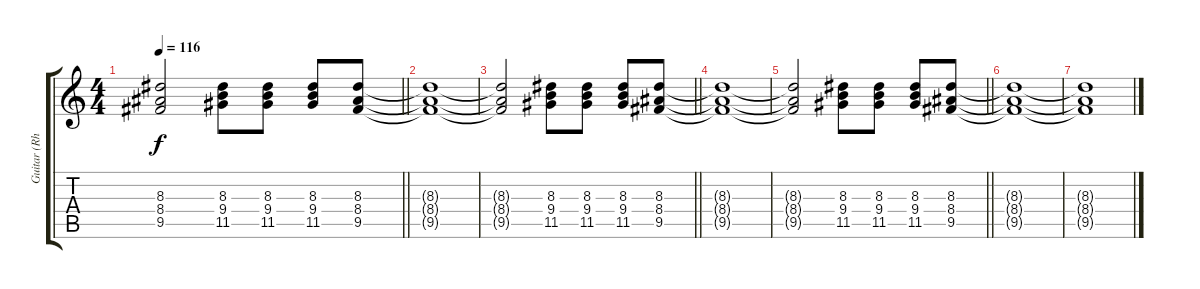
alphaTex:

\track ("Guitar (Rhythm)" "Guitar (Rh") {instrument distortionguitar}
\staff {score tabs}
\tuning (E4 B3 G3 D3 A2 E2) {hide}
\ts (4 4)
\tempo 116
\clef g2
\barLineRight lightlight
\ks c
(8.3{t} 8.4{t} 9.5{t}).2{dy f} (8.3 9.4 11.5).8 (8.3 9.4 11.5).8 (8.3 9.4 11.5).8 (8.3 8.4 9.5).8 |
(8.3{t} 8.4{t} 9.5{t}).1 |
\barLineRight lightlight
(8.3{t} 8.4{t} 9.5{t}).2 (8.3 9.4 11.5).8 (8.3 9.4 11.5).8 (8.3 9.4 11.5).8 (8.3 8.4 9.5).8 |
(8.3{t} 8.4{t} 9.5{t}).1 |
\barLineRight lightlight
(8.3{t} 8.4{t} 9.5{t}).2 (8.3 9.4 11.5).8 (8.3 9.4 11.5).8 (8.3 9.4 11.5).8 (8.3 8.4 9.5).8 |
(8.3{t} 8.4{t} 9.5{t}).1 |
(8.3{t} 8.4{t} 9.5{t}).1
